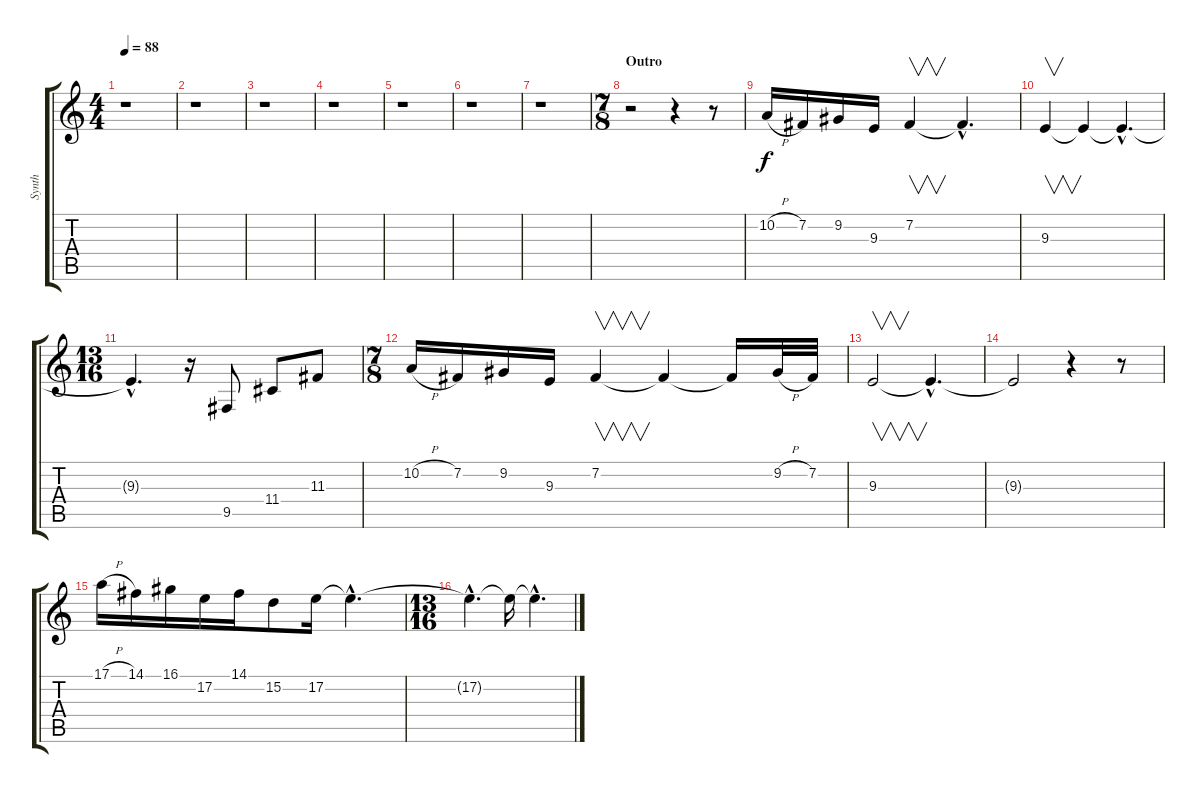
\track ("Synth" "Synth") {instrument synthbrass1}
\staff {score tabs}
\tuning (E4 B3 G3 D3 A2 E2) {hide}
\ts (4 4)
\tempo 88
\clef g2
\ks c
r.1{dy f} |
r.1 |
r.1 |
r.1 |
r.1 |
r.1 |
r.1 |
\ts (7 8)
\section ("" "Outro")
r.2 r.4 r.8 |
10.2{h}.16 7.2.16 9.2.16 9.3.16 7.2.4{v} 7.2{hac t}.4{d} |
9.3.4{v} 9.3{t}.4 9.3{hac t}.4{d} |
\ts (13 16)
9.3{hac t}.4{d} r.16 9.5.8 11.4.8 11.3.8 |
\ts (7 8)
10.2{h}.16 7.2.16 9.2.16 9.3.16 7.2.4{v} 7.2{t}.4 7.2{t}.16 9.2{h}.32 7.2.32 |
9.3.2{v} 9.3{hac t}.4{d} |
9.3{t}.2 r.4 r.8 |
17.1{h}.16 14.1.16 16.1.16 17.2.16 14.1.16 15.2.8 17.2.16 17.2{hac t}.4{d} |
\ts (13 16)
17.2{hac t}.4{d} 17.2{t}.16 17.2{hac t}.4{d}
